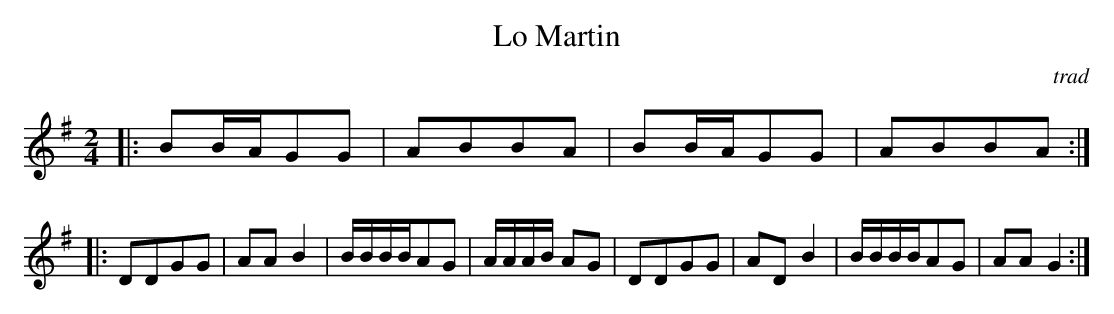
X:1
T:Lo Martin
C:trad
M:2/4
L:1/8
K:G
|:BB/A/GG| ABBA| BB/A/GG| ABBA:|
|:DDGG| AAB2| B/B/B/B/AG| A/A/A/B/ AG| DDGG| ADB2| B/B/B/B/AG| AAG2:|
